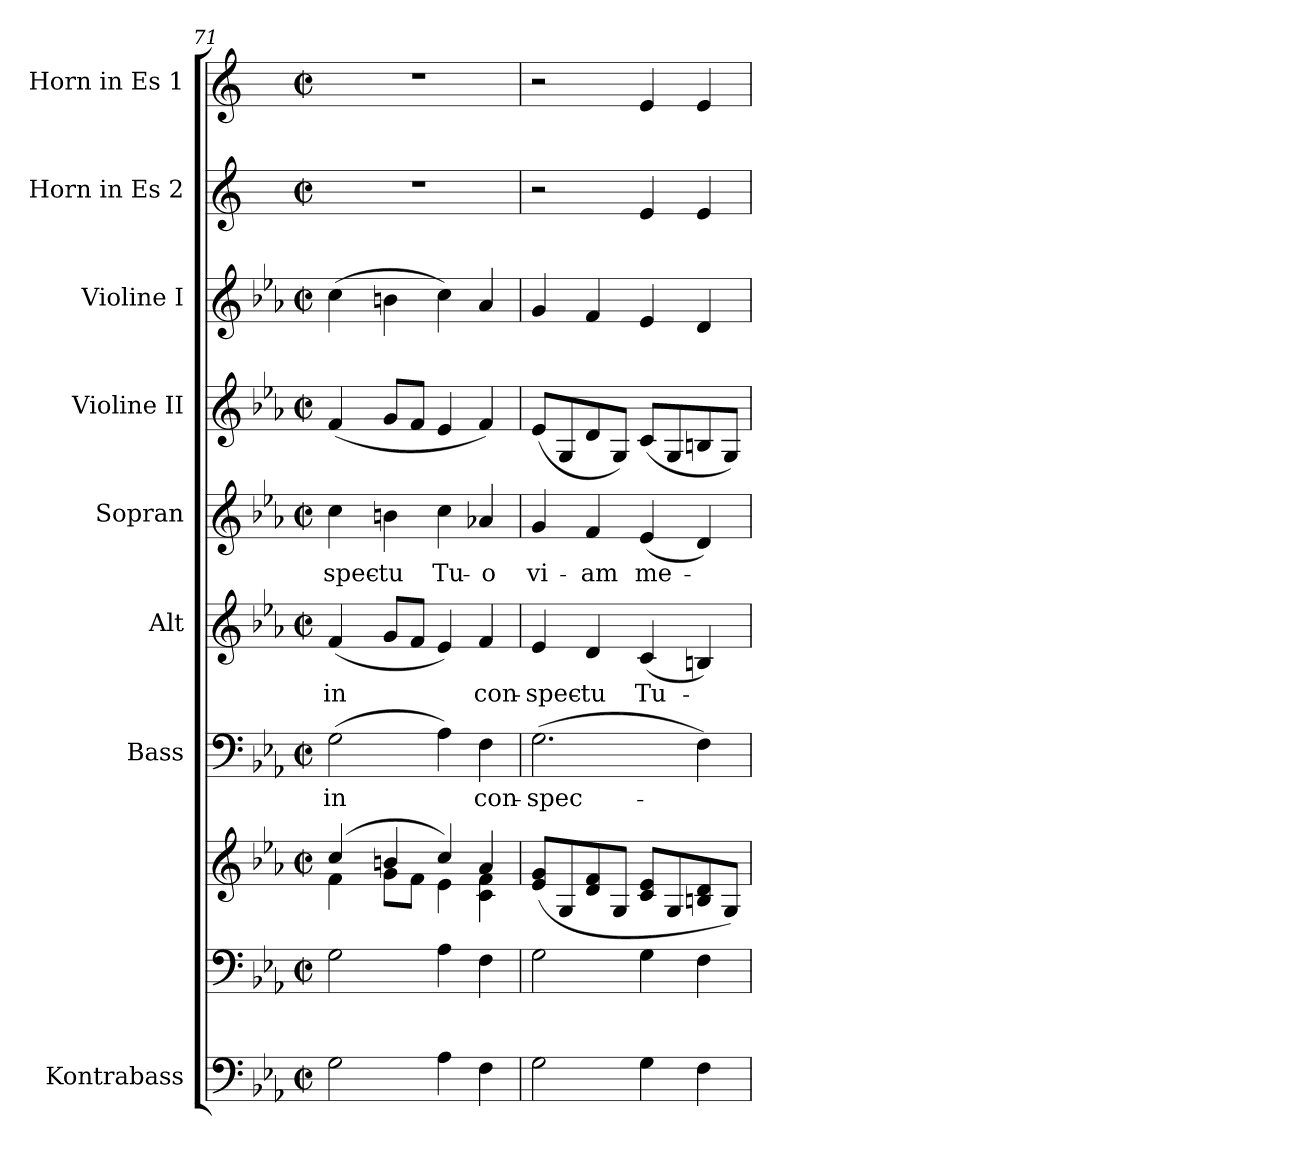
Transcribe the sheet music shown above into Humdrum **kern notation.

**kern	**kern	**kern	**kern	**text	**kern	**text	**kern	**text	**kern	**kern	**kern	**kern
*part9	*part8	*part8	*part7	*part7	*part6	*part6	*part5	*part5	*part4	*part3	*part2	*part1
*staff10	*staff9	*staff8	*staff7	*staff7	*staff6	*staff6	*staff5	*staff5	*staff4	*staff3	*staff2	*staff1
*I"Kontrabass	*	*	*I"Bass	*	*I"Alt	*	*I"Sopran	*	*I"Violine II	*I"Violine I	*I"Horn in Es 2	*I"Horn in Es 1
*I'Kb.	*	*	*I'B.	*	*I'A.	*	*I'S.	*	*I'Vl. II	*I'Vl. I	*	*
*clefF4	*clefF4	*clefG2	*clefF4	*	*clefG2	*	*clefG2	*	*clefG2	*clefG2	*clefG2	*clefG2
*ITrd7c12	*	*	*	*	*	*	*	*	*	*	*ITrd5c9	*ITrd5c9
*k[b-e-a-]	*k[b-e-a-]	*k[b-e-a-]	*k[b-e-a-]	*	*k[b-e-a-]	*	*k[b-e-a-]	*	*k[b-e-a-]	*k[b-e-a-]	*k[b-e-a-]	*k[b-e-a-]
*E-:	*E-:	*E-:	*E-:	*	*E-:	*	*E-:	*	*E-:	*E-:	*E-:	*E-:
*M2/2	*M2/2	*M2/2	*M2/2	*	*M2/2	*	*M2/2	*	*M2/2	*M2/2	*M2/2	*M2/2
*met(c|)	*met(c|)	*met(c|)	*met(c|)	*	*met(c|)	*	*met(c|)	*	*met(c|)	*met(c|)	*met(c|)	*met(c|)
=71	=71	=71	=71	=71	=71	=71	=71	=71	=71	=71	=71	=71
*	*	*^	*	*	*	*	*	*	*	*	*	*
!	!	!	!	!	!LO:LY:b	!	!LO:LY:b	!	!LO:LY:b	!	!	!	!
2GG\	2G\	(4cc/	4f\	(>2G\	in	(<4f/	in	4cc\	-spec-	(<4f/	(>4cc\	1r	1r
!	!	!	!	!	!	!	!	!	!LO:LY:b	!	!	!	!
.	.	4bn/	8g\L	.	.	8g/L	.	4bn\	-tu	8g/L	4bn\	.	.
.	.	.	8f\J	.	.	8f/J	.	.	.	8f/J	.	.	.
!	!	!	!	!	!	!	!	!	!LO:LY:b	!	!	!	!
4AA-\	4A-\	4cc/)	4e-\	4A-\)	.	4e-/)	.	4cc\	Tu-	4e-/	4cc\)	.	.
!	!	!	!	!	!LO:LY:b	!	!LO:LY:b	!	!LO:LY:b	!	!	!	!
4FF\	4F\	4a-/	4c\ 4f\	4F\	con-	4f/	con-	4a-X/	-o	4f/)	4a-/	.	.
!!LO:PB:g=z
=72	=72	=72	=72	=72	=72	=72	=72	=72	=72	=72	=72	=72	=72
!	!	!	!	!	!LO:LY:b	!	!LO:LY:b	!	!LO:LY:b	!	!	!	!
*	*	*v	*v	*	*	*	*	*	*	*	*	*	*
2GG\	2G\	(<8e-/ 8g/L	(>2.G\	-spec-	4e-/	-spec-	4g/	vi-	(<8e-/L	4g/	2r	2r
.	.	8G/	.	.	.	.	.	.	8G/	.	.	.
!	!	!	!	!	!	!LO:LY:b	!	!LO:LY:b	!	!	!	!
.	.	8d/ 8f/	.	.	4d/	-tu	4f/	-am	8d/	4f/	.	.
.	.	8G/J	.	.	.	.	.	.	8G/J)	.	.	.
!	!	!	!	!	!	!LO:LY:b	!	!LO:LY:b	!	!	!	!
4GG\	4G\	8c/ 8e-/L	.	.	(<4c/	Tu-	(<4e-/	me-	(<8c/L	4e-/	4G/	4G/
.	.	8G/	.	.	.	.	.	.	8G/	.	.	.
4FF\	4F\	8Bn/ 8d/	4F\)	.	4Bn/)	.	4d/)	.	8Bn/	4d/	4G/	4G/
.	.	8G/J)	.	.	.	.	.	.	8G/J)	.	.	.
=	=	=	=	=	=	=	=	=	=	=	=	=
*-	*-	*-	*-	*-	*-	*-	*-	*-	*-	*-	*-	*-
